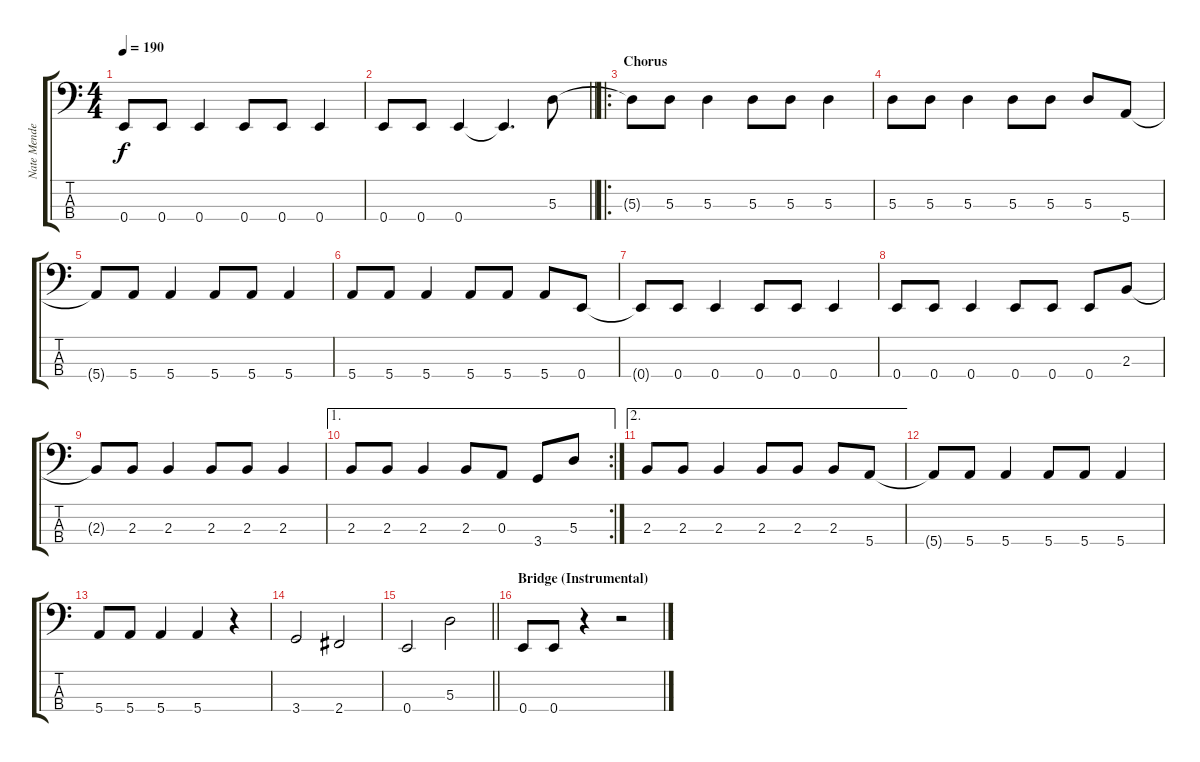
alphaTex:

\track ("Nate Mendel (Bass)" "Nate Mende") {instrument electricbassfinger}
\staff {score tabs}
\tuning (G2 D2 A1 E1) {hide}
\ts (4 4)
\tempo 190
\clef f4
\ks c
0.4{t}.8{dy f} 0.4.8 0.4.4 0.4.8 0.4.8 0.4.4 |
\barLineRight lightlight
0.4.8 0.4.8 0.4.4 0.4{t}.4{d} 5.3.8 |
\ro
\section ("" "Chorus")
5.3{t}.8 5.3.8 5.3.4 5.3.8 5.3.8 5.3.4 |
5.3.8 5.3.8 5.3.4 5.3.8 5.3.8 5.3.8 5.4.8 |
5.4{t}.8 5.4.8 5.4.4 5.4.8 5.4.8 5.4.4 |
5.4.8 5.4.8 5.4.4 5.4.8 5.4.8 5.4.8 0.4.8 |
0.4{t}.8 0.4.8 0.4.4 0.4.8 0.4.8 0.4.4 |
0.4.8 0.4.8 0.4.4 0.4.8 0.4.8 0.4.8 2.3.8 |
2.3{t}.8 2.3.8 2.3.4 2.3.8 2.3.8 2.3.4 |
\ae 1
\rc 2
2.3.8 2.3.8 2.3.4 2.3.8 0.3.8 3.4.8 5.3.8 |
\ae 2
2.3.8 2.3.8 2.3.4 2.3.8 2.3.8 2.3.8 5.4.8 |
5.4{t}.8 5.4.8 5.4.4 5.4.8 5.4.8 5.4.4 |
5.4.8 5.4.8 5.4.4 5.4.4 r.4 |
3.4.2 2.4.2 |
\barLineRight lightlight
0.4.2 5.3.2 |
\section ("" "Bridge (Instrumental)")
0.4.8 0.4.8 r.4 r.2
